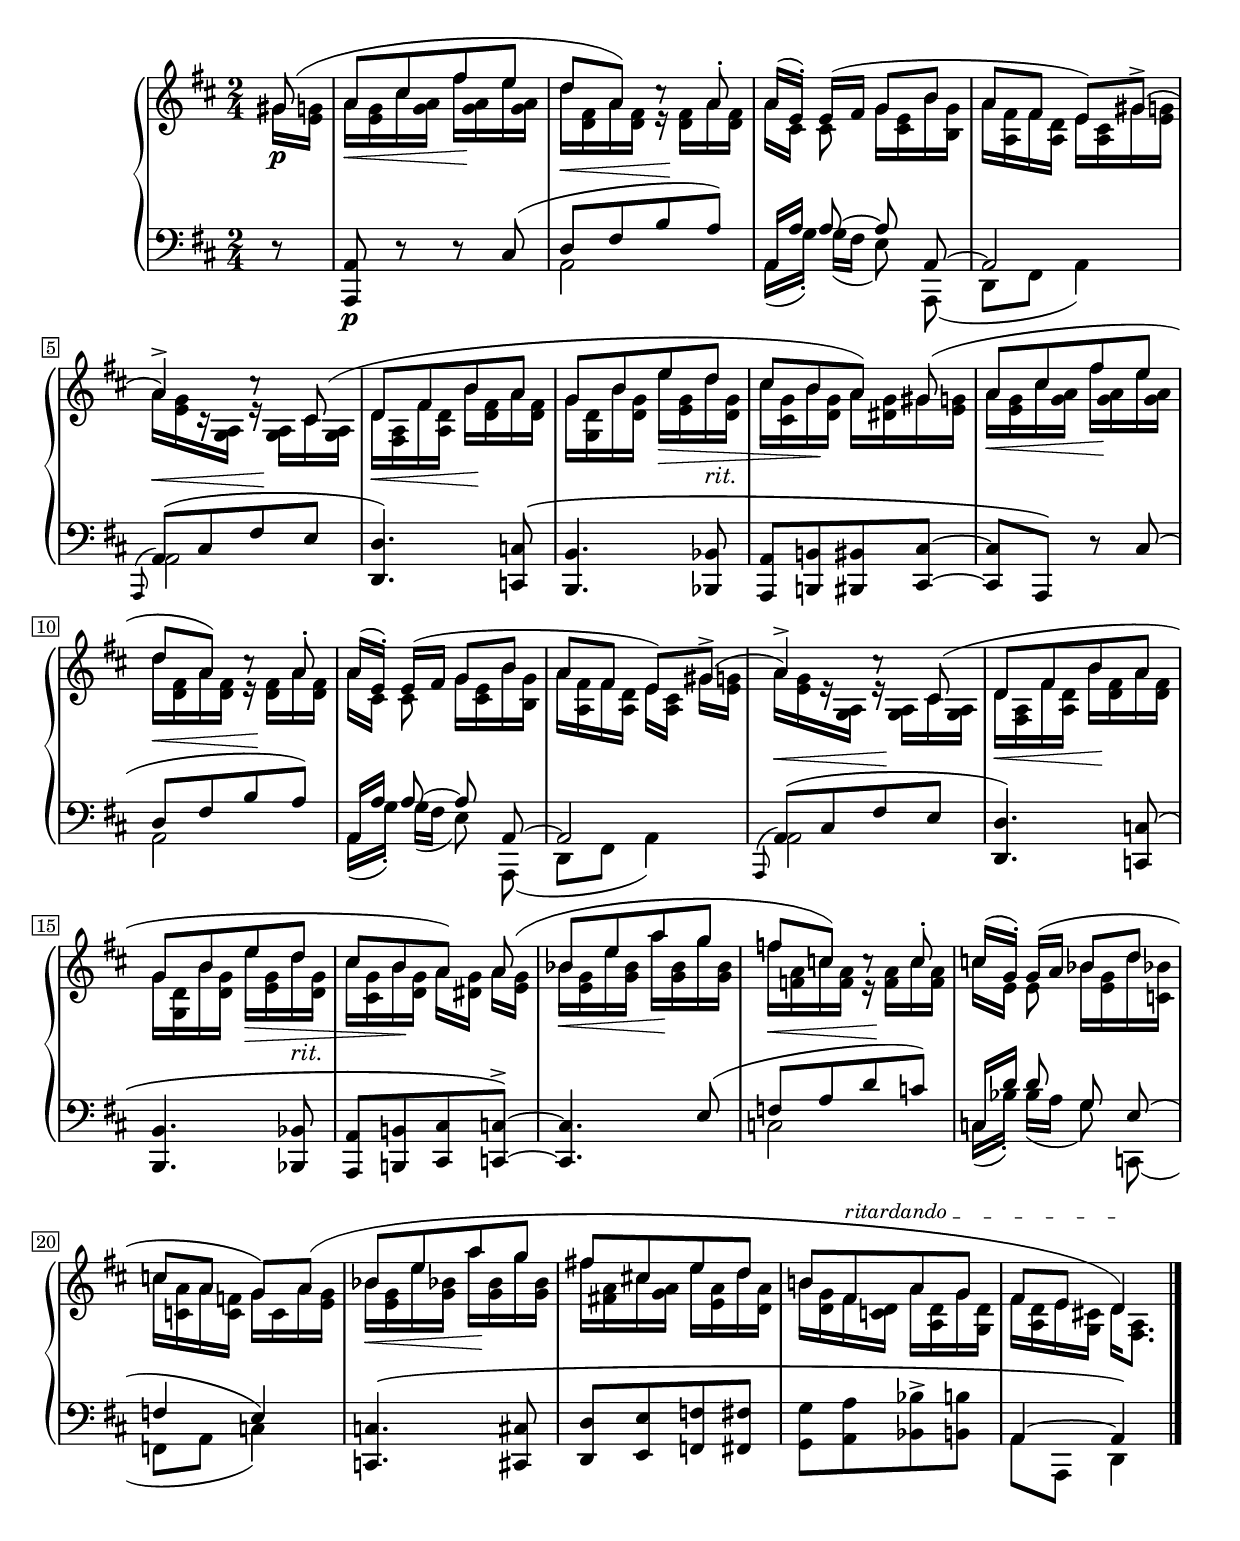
Global = {
  \key d \major
  \time 2/4
  \include "../global.ly"
}

ritardando = { \override TextSpanner.bound-details.left.text = \markup { \small "ritardando " } }

Sopran = \context Voice = "one" \relative c'' {
  \voiceOne
  \override Rest.staff-position = #0
  \partial 8
    <gis>8\p (
  %1
  | a\< [ cis fis\! e ]
  | d a ) c8\rest a^.
%    \break
  | a16[ ( e16^.] ) e[ ( fis] g8 b
  | a[ fis ] e ) gis^> (
  %5
  | a4^> ) c8\rest cis,8 (
%    \break
  | d\< [ fis b\! <a> ]
  | g [ b e\> d_\markup { "rit." } ]
  | cis[ b\! a] ) gis (
%    \break
  | a[\< cis fis\! e]
  %10
  | d a ) c8\rest a^.
  | a16[ ( e16^. ] ) e[ ( fis] g8 b
%    \break
  | a fis e ) gis^> (
  | a4^> ) c8\rest cis,8 (
  | d\< [ fis b\! a ]
%    \break
  %15
  | g [ b e\> d_\markup { "rit." } ]
  | cis[ b\! a] ) a (
  | bes[\<  e a\! g]
%    \break
  | f c ) c8\rest c^.
  | c16[ ( g16^.] ) g[ ( a] bes8 d
  %20
  | c8 a g ) a (
%    \break
  | bes[\<  e a\! g]
  | fis[ cis e d]
  | b![\ritardando fis\startTextSpan a g]
  | fis e d4\stopTextSpan )
  \fine
}

Alto = \context Voice = "two" \relative c'' {
  \voiceTwo
  \partial 8
    gis16 <e g>16
  %1
  | a <e g> cis' <g a> fis' <g, a> e' <g, a>
  | d' <d, fis> a' <d, fis> r16 <d fis> a' <d, fis>
  | a'[ cis,] cis8 g'16 <cis, e> b' <b, g'>
  | a' <a, fis'> fis' <a, d> e'[<a, cis> gis' <e g>]
  %5
  | a [<e g> r16 <g, a>] r16 <g a> cis <g a>
  | d' <fis, a> fis' <a, d> b' <d, fis> a' <d, fis>
  | g <g, d'> b' <d, g> e' <e, g> d' <d, g>
  | cis' <cis, g'> b' <d, g> a' [<dis, g> gis <e g>]
  | a <e g> cis' <g a> fis' <g, a> e' <g, a>
  %10
  | d' <d, fis> a' <d, fis> r16 <d fis> a' <d, fis>
  | a'[ cis,] cis8 g'16 <cis, e> b' <b, g'>
  | a' <a, fis'> fis' <a, d> e' [<a, cis>] gis' [<e g>]
  | a[ <e g> e16\rest <g, a>] r16 <g a> cis <g a>
  | d' <fis, a> fis' <a, d> b' <d, fis> a' <d, fis>
  %15
  | g <g, d'> b' <d, g> e' <e, g> d' <d, g>
  | cis' <cis, g'> b' <d, g> a' [<dis, g>] a' [<e g>]
  | bes' <e, g> e' <g, bes> a' <g, bes> g' <g, bes>
  | f' <f, a> c' <f, a> r16 <f a> c' <f, a>
  | c'[ e,] e8 bes'16 <e, g> d' <c, bes'!>
  %20
  | c' <c, a'> a' <c, f> g'[ c, a' <e g>]
  | bes' <e, g> e' <g, bes!> a' <g, bes> g' <g, bes>
  | fis'! <fis,! a> cis'! <g a> e' <e, a> d' <d, a'>
  | b' <d, g> fis <c d> a' <a, d> g' <g, d'>
  | fis' <a, d> e' <g, cis> d' <fis, a>8.
}

Tenor = \context Voice = "three" \relative c {
  \voiceThree
  \override Rest.staff-position = #0
  \partial 8
    r8
  %1
  | <a, a'>8\p \dynamicUp r8 r8 cis'8 (
  | d[\< fis b\! a] )
  | a,16[ a'] a8~ \autoBeamOff a8 a,~ \autoBeamOn
  | a2
  %5
  | \grace { a,8 ( } a'8[\< ) ( cis fis\! e]
  | <d, d'>4. ) <c c'>8 \(
  | <b b'>4. <bes bes'>8
  | <a a'>[ <b b'> <bis bis'> <cis cis'>~ ]
  | <cis cis'> a \) r8 cis' (
  %10
  | d[\< fis b\! a] )
  | a,16[ a'] a8~ \autoBeamOff a8 a,~ \autoBeamOn
  | a2
  | \grace { a,8 ( } a'8[\< ) ( cis fis\! e ]
  | <d, d'>4. ) <c c'>8 \(
  %15
  | <b b'>4. <bes bes'>8
  | <a a'>[ <b b'> <cis cis'> <c c'>~^> \)]
  | <c c'>4. e'8 (
  | f8\< [ a d\! c ] )
  | c,16[ d'] d8 \autoBeamOff g, e ( \autoBeamOn
  %20
  | f4 e )
  | <c, c'>4. \( <cis cis'>8
  | <d d'> [<e e'> <f f'> <fis fis'>]
  | \stemDown <g g'> [<a a'> <bes bes'>^> <b b'>] \stemUp
  | <a>4 ~ a4 \)
}

Bass = \context Voice = "four" \relative c {
  \voiceFour
  \override Rest.staff-position = #0
  \partial 8
    s8
  %1
  | s2
  | a2
  | a16[ ( g'_.] ) g[ ( fis] \autoBeamOff e8 ) a,, ( \autoBeamOn
  | d8 fis a4 )
  %5
  | a2
  | s2*4
  %10
  | a2
  | a16[ ( g'_.] ) g[ ( fis] \autoBeamOff e8 ) a,, ( \autoBeamOn
  | d8 fis a4 )
  | a2
  | s2*4
  %15
  | c2
  | c16[ ( bes'_.] ) bes[ ( a] \autoBeamOff g8 ) c,, ( \autoBeamOn
  | f8 a c4 )
  | s2*3
  | a8 a,8 d4
  \fine
}

\score {
  \new PianoStaff
  <<
    \accidentalStyle Score.piano
    \context Staff = "upper" <<
      \set Staff.midiInstrument = #"acoustic grand"
      \Global
      \clef treble
      \Sopran
      \Alto
    >>
    \context Staff = "lower" <<
      \set Staff.midiInstrument = #"acoustic grand"
      \Global
      \clef bass
      \Tenor
      \Bass
    >>
  >>
  \header {
    %composer = "Robert Schumann"
    %opus = "Op. 15"
    title = \markup { "5. Glückes genug" }
    subtitle = \markup {
             \column {
               \line { "(Perfect Happiness)" }
               % workaround to insert some vertical space after the subtitle
               \line { " " }
             }
           }
  }
  \layout {
    \context {
      \PianoStaff
      % More space between staves in the same PianoStaff
      \override StaffGrouper.staff-staff-spacing.minimum-distance = 12
      \override TextScript.font-shape = #'italic
    }
  }
  \midi {}
}
